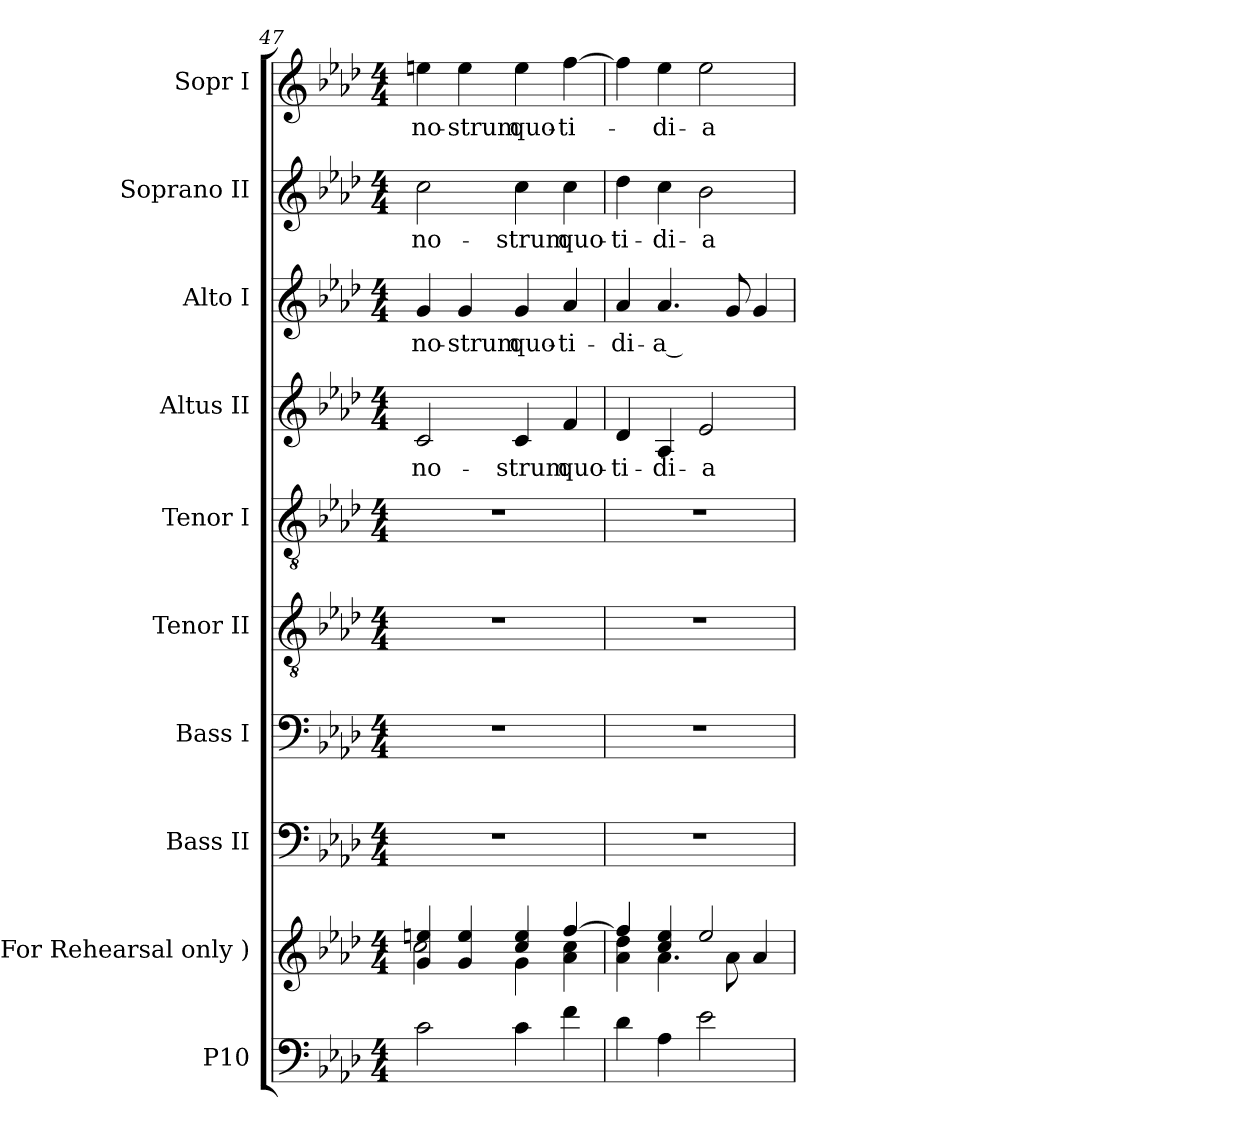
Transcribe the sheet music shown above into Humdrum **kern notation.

**kern	**kern	**kern	**kern	**kern	**kern	**kern	**text	**kern	**text	**kern	**text	**kern	**text
*part10	*part9	*part8	*part7	*part6	*part5	*part4	*part4	*part3	*part3	*part2	*part2	*part1	*part1
*staff10	*staff9	*staff8	*staff7	*staff6	*staff5	*staff4	*staff4	*staff3	*staff3	*staff2	*staff2	*staff1	*staff1
*I"P10	*I"( For Rehearsal  only )	*I"Bass II	*I"Bass I	*I"Tenor II	*I"Tenor I	*I"Altus II	*	*I"Alto I	*	*I"Soprano II	*	*I"Sopr I	*
*	*I'Reh.	*I'B-II	*I'B-I	*I'T-II	*I'T-I	*I'A-II	*	*I'A-I	*	*I'S-II	*	*I'S-I	*
*clefF4	*clefG2	*clefF4	*clefF4	*clefGv2	*clefGv2	*clefG2	*	*clefG2	*	*clefG2	*	*clefG2	*
*	*	*	*	*ITrd7c12	*ITrd7c12	*	*	*	*	*	*	*	*
*k[b-e-a-d-]	*k[b-e-a-d-]	*k[b-e-a-d-]	*k[b-e-a-d-]	*k[b-e-a-d-]	*k[b-e-a-d-]	*k[b-e-a-d-]	*	*k[b-e-a-d-]	*	*k[b-e-a-d-]	*	*k[b-e-a-d-]	*
*A-:	*A-:	*A-:	*A-:	*A-:	*A-:	*A-:	*	*A-:	*	*A-:	*	*A-:	*
*M4/4	*M4/4	*M4/4	*M4/4	*M4/4	*M4/4	*M4/4	*	*M4/4	*	*M4/4	*	*M4/4	*
=47	=47	=47	=47	=47	=47	=47	=47	=47	=47	=47	=47	=47	=47
*	*^	*	*	*	*	*	*	*	*	*	*	*	*
!	!	!	!	!	!	!	!	!LO:LY:b:color=#000000	!	!	!	!	!	!
!	!	!	!	!	!	!	!	!	!	!LO:LY:b:color=#000000	!	!	!	!
!	!	!	!	!	!	!	!	!	!	!	!	!LO:LY:b:color=#000000	!	!
!	!	!	!	!	!	!	!	!	!	!	!	!	!	!LO:LY:b:color=#000000
2ci\	4gi/ 4eeni	2cci\	1r	1r	1r	1r	2ci/	no-	4gi/	no-	2cci\	no-	4eeni\	no-
!	!	!	!	!	!	!	!	!	!	!LO:LY:b:color=#000000	!	!	!	!
!	!	!	!	!	!	!	!	!	!	!	!	!	!	!LO:LY:b:color=#000000
.	4gi/ 4eei	.	.	.	.	.	.	.	4gi/	-strum	.	.	4eei\	-strum
!	!	!	!	!	!	!	!	!LO:LY:b:color=#000000	!	!	!	!	!	!
!	!	!	!	!	!	!	!	!	!	!LO:LY:b:color=#000000	!	!	!	!
!	!	!	!	!	!	!	!	!	!	!	!	!LO:LY:b:color=#000000	!	!
!	!	!	!	!	!	!	!	!	!	!	!	!	!	!LO:LY:b:color=#000000
4ci\	4cci/ 4eei	4gi\	.	.	.	.	4ci/	-strum	4gi/	quo-	4cci\	-strum	4eei\	quo-
!	!	!	!	!	!	!	!	!LO:LY:b:color=#000000	!	!	!	!	!	!
!	!	!	!	!	!	!	!	!	!	!LO:LY:b:color=#000000	!	!	!	!
!	!	!	!	!	!	!	!	!	!	!	!	!LO:LY:b:color=#000000	!	!
!	!	!	!	!	!	!	!	!	!	!	!	!	!	!LO:LY:b:color=#000000
4fi\	[4ffi/	4a-i\ 4cci	.	.	.	.	4fi/	quo-	4a-i/	-ti-	4cci\	quo-	[4ffi\	-ti-
=48	=48	=48	=48	=48	=48	=48	=48	=48	=48	=48	=48	=48	=48	=48
!	!	!	!	!	!	!	!	!LO:LY:b:color=#000000	!	!	!	!	!	!
!	!	!	!	!	!	!	!	!	!	!LO:LY:b:color=#000000	!	!	!	!
!	!	!	!	!	!	!	!	!	!	!	!	!LO:LY:b:color=#000000	!	!
4d-i\	4ffi/]	4a-i\ 4dd-i	1r	1r	1r	1r	4d-i/	-ti-	4a-i/	-di-	4dd-i\	-ti-	4ffi\]	.
!	!	!	!	!	!	!	!	!LO:LY:b:color=#000000	!	!	!	!	!	!
!	!	!	!	!	!	!	!	!	!	!LO:LY:b:color=#000000	!	!	!	!
!	!	!	!	!	!	!	!	!	!	!	!	!LO:LY:b:color=#000000	!	!
!	!	!	!	!	!	!	!	!	!	!	!	!	!	!LO:LY:b:color=#000000
4A-i\	4cci/ 4ee-i	4.a-i\	.	.	.	.	4A-i/	-di-	4.a-i/	-a --	4cci\	-di-	4ee-i\	-di-
!	!	!	!	!	!	!	!	!LO:LY:b:color=#000000	!	!	!	!	!	!
!	!	!	!	!	!	!	!	!	!	!	!	!LO:LY:b:color=#000000	!	!
!	!	!	!	!	!	!	!	!	!	!	!	!	!	!LO:LY:b:color=#000000
2e-i\	2ee-i/	.	.	.	.	.	2e-i/	-a-	.	.	2b-i\	-a-	2ee-i\	-a-
.	.	8a-i\	.	.	.	.	.	.	8gi/	.	.	.	.	.
.	.	4a-i/	.	.	.	.	.	.	4gi/	.	.	.	.	.
*	*v	*v	*	*	*	*	*	*	*	*	*	*	*	*
=	=	=	=	=	=	=	=	=	=	=	=	=	=
*-	*-	*-	*-	*-	*-	*-	*-	*-	*-	*-	*-	*-	*-
